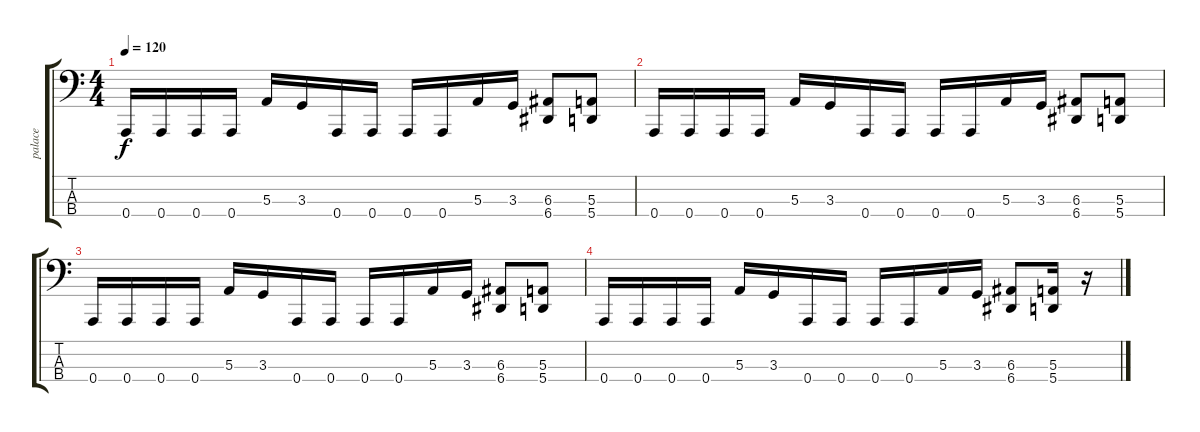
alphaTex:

\track ("palace" "palace") {instrument electricbasspick}
\staff {score tabs}
\tuning (D2 A1 E1 A0) {hide}
\ts (4 4)
\tempo 120
\clef f4
\ks c
0.4.16{dy f} 0.4.16 0.4.16 0.4.16 5.3.16 3.3.16 0.4.16 0.4.16 0.4.16 0.4.16 5.3.16 3.3.16 (6.3 6.4).8 (5.3 5.4).8 |
0.4.16 0.4.16 0.4.16 0.4.16 5.3.16 3.3.16 0.4.16 0.4.16 0.4.16 0.4.16 5.3.16 3.3.16 (6.3 6.4).8 (5.3 5.4).8 |
0.4.16 0.4.16 0.4.16 0.4.16 5.3.16 3.3.16 0.4.16 0.4.16 0.4.16 0.4.16 5.3.16 3.3.16 (6.3 6.4).8 (5.3 5.4).8 |
0.4.16 0.4.16 0.4.16 0.4.16 5.3.16 3.3.16 0.4.16 0.4.16 0.4.16 0.4.16 5.3.16 3.3.16 (6.3 6.4).8 (5.3 5.4).16 r.16
